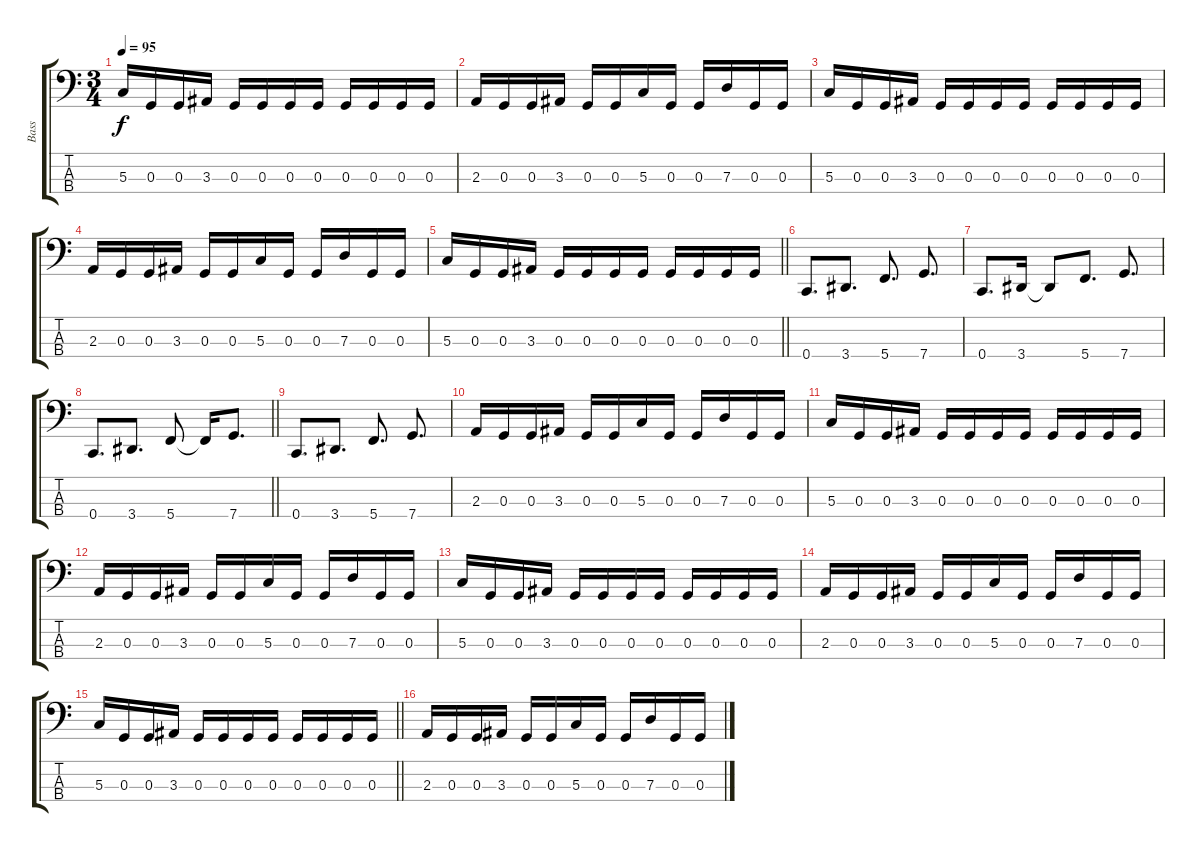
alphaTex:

\track ("Bass" "Bass") {instrument electricbassfinger}
\staff {score tabs}
\tuning (F2 C2 G1 C1) {hide}
\ts (3 4)
\tempo 95
\clef f4
\ks c
5.3.16{dy f} 0.3.16 0.3.16 3.3.16 0.3.16 0.3.16 0.3.16 0.3.16 0.3.16 0.3.16 0.3.16 0.3.16 |
2.3.16 0.3.16 0.3.16 3.3.16 0.3.16 0.3.16 5.3.16 0.3.16 0.3.16 7.3.16 0.3.16 0.3.16 |
5.3.16 0.3.16 0.3.16 3.3.16 0.3.16 0.3.16 0.3.16 0.3.16 0.3.16 0.3.16 0.3.16 0.3.16 |
2.3.16 0.3.16 0.3.16 3.3.16 0.3.16 0.3.16 5.3.16 0.3.16 0.3.16 7.3.16 0.3.16 0.3.16 |
\barLineRight lightlight
5.3.16 0.3.16 0.3.16 3.3.16 0.3.16 0.3.16 0.3.16 0.3.16 0.3.16 0.3.16 0.3.16 0.3.16 |
\section ("" "")
0.4.8{d} 3.4.8{d} 5.4.8{d} 7.4.8{d} |
0.4.8{d} 3.4.16 3.4{t}.8 5.4.8{d} 7.4.8{d} |
\barLineRight lightlight
0.4.8{d} 3.4.8{d} 5.4.8 5.4{t}.16 7.4.8{d} |
0.4.8{d} 3.4.8{d} 5.4.8{d} 7.4.8{d} |
2.3.16 0.3.16 0.3.16 3.3.16 0.3.16 0.3.16 5.3.16 0.3.16 0.3.16 7.3.16 0.3.16 0.3.16 |
5.3.16 0.3.16 0.3.16 3.3.16 0.3.16 0.3.16 0.3.16 0.3.16 0.3.16 0.3.16 0.3.16 0.3.16 |
2.3.16 0.3.16 0.3.16 3.3.16 0.3.16 0.3.16 5.3.16 0.3.16 0.3.16 7.3.16 0.3.16 0.3.16 |
5.3.16 0.3.16 0.3.16 3.3.16 0.3.16 0.3.16 0.3.16 0.3.16 0.3.16 0.3.16 0.3.16 0.3.16 |
2.3.16 0.3.16 0.3.16 3.3.16 0.3.16 0.3.16 5.3.16 0.3.16 0.3.16 7.3.16 0.3.16 0.3.16 |
\barLineRight lightlight
5.3.16 0.3.16 0.3.16 3.3.16 0.3.16 0.3.16 0.3.16 0.3.16 0.3.16 0.3.16 0.3.16 0.3.16 |
2.3.16 0.3.16 0.3.16 3.3.16 0.3.16 0.3.16 5.3.16 0.3.16 0.3.16 7.3.16 0.3.16 0.3.16
